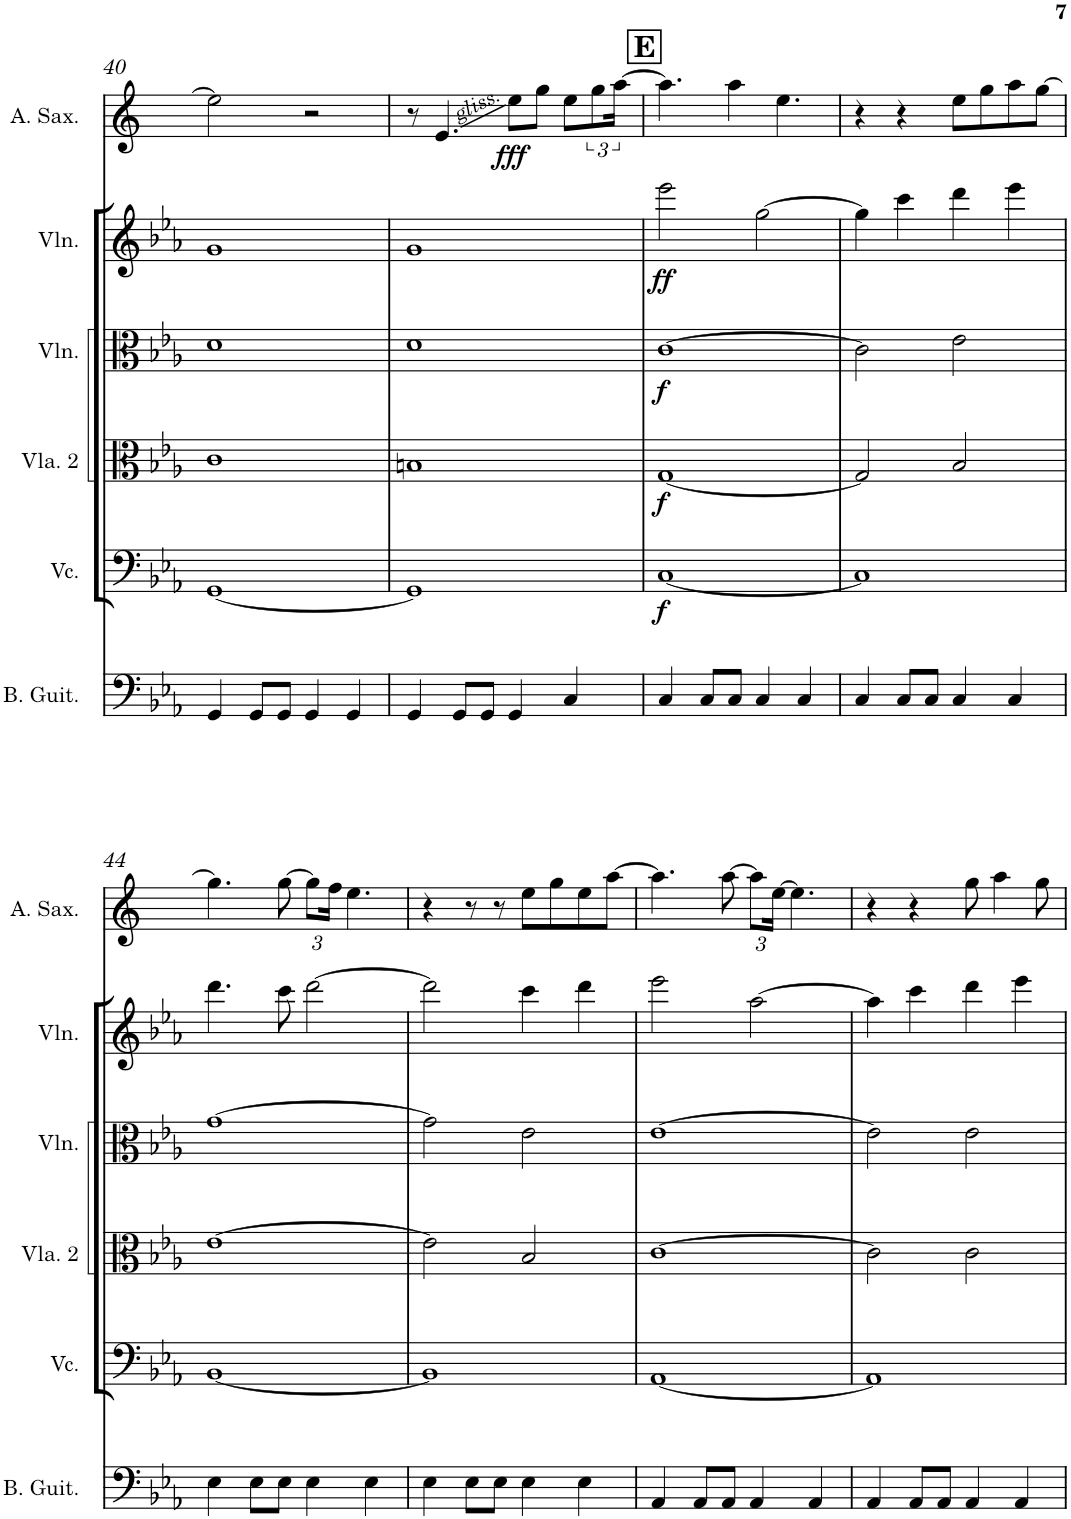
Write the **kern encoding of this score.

**kern	**kern	**dynam	**kern	**dynam	**kern	**dynam	**kern	**dynam	**kern	**dynam
*part6	*part5	*part5	*part4	*part4	*part3	*part3	*part2	*part2	*part1	*part1
*staff6	*staff5	*staff5	*staff4	*staff4	*staff3	*staff3	*staff2	*staff2	*staff1	*staff1
*I"Bass Guitar	*I"Violoncello	*	*I"Viola 2	*	*I"Violin	*	*I"Violin	*	*I"Alto Saxophone	*
*I'B. Guit.	*I'Vc.	*	*I'Vla. 2	*	*I'Vln.	*	*I'Vln.	*	*I'A. Sax.	*
!!LO:PB:g=z
*clefF4	*clefF4	*	*clefC3	*	*clefC3	*	*clefG2	*	*clefG2	*
*Trd7c12	*	*	*	*	*	*	*	*	*Trd5c9	*
*k[b-e-a-]	*k[b-e-a-]	*	*k[b-e-a-]	*	*k[b-e-a-]	*	*k[b-e-a-]	*	*k[]	*
*M4/4	*M4/4	*	*M4/4	*	*M4/4	*	*M4/4	*	*M4/4	*
=40	=40	=40	=40	=40	=40	=40	=40	=40	=40	=40
4GG/	[1GG	.	1c	.	1d	.	1g	.	2ee\]	.
8GG/L	.	.	.	.	.	.	.	.	.	.
8GG/J	.	.	.	.	.	.	.	.	.	.
4GG/	.	.	.	.	.	.	.	.	2r	.
4GG/	.	.	.	.	.	.	.	.	.	.
=41	=41	=41	=41	=41	=41	=41	=41	=41	=41	=41
4GG/	1GG]	.	1Bn	.	1d	.	1g	.	8r	.
.	.	.	.	.	.	.	.	.	4.e/	.
8GG/L	.	.	.	.	.	.	.	.	.	.
8GG/J	.	.	.	.	.	.	.	.	.	.
!	!	!	!	!	!	!	!	!	!	!LO:DY:b
4GG/	.	.	.	.	.	.	.	.	8ee\L	fff
.	.	.	.	.	.	.	.	.	8gg\J	.
4C/	.	.	.	.	.	.	.	.	8ee\L	.
.	.	.	.	.	.	.	.	.	12gg\	.
.	.	.	.	.	.	.	.	.	[24aa\Jk	.
!!LO:REH:place=s1:a:B:cj:fs=14:t=E
=42	=42	=42	=42	=42	=42	=42	=42	=42	=42	=42
!	!	!LO:DY:b	!	!LO:DY:b	!	!LO:DY:b	!	!LO:DY:b	!	!
4C/	[1C	f	[1G	f	[1c	f	2eee-\	ff	4.aa\]	.
8C/L	.	.	.	.	.	.	.	.	.	.
8C/J	.	.	.	.	.	.	.	.	4aa\	.
4C/	.	.	.	.	.	.	[2gg\	.	.	.
.	.	.	.	.	.	.	.	.	4.ee\	.
4C/	.	.	.	.	.	.	.	.	.	.
=43	=43	=43	=43	=43	=43	=43	=43	=43	=43	=43
4C/	1C]	.	2G/]	.	2c\]	.	4gg\]	.	4r	.
8C/L	.	.	.	.	.	.	4ccc\	.	4r	.
8C/J	.	.	.	.	.	.	.	.	.	.
4C/	.	.	2B-/	.	2e-\	.	4ddd\	.	8ee\L	.
.	.	.	.	.	.	.	.	.	8gg\	.
4C/	.	.	.	.	.	.	4eee-\	.	8aa\	.
.	.	.	.	.	.	.	.	.	[8gg\J	.
!!LO:LB:g=z
=44	=44	=44	=44	=44	=44	=44	=44	=44	=44	=44
4E-\	[1BB-	.	[1e-	.	[1g	.	4.ddd\	.	4.gg\]	.
8E-\L	.	.	.	.	.	.	.	.	.	.
8E-\J	.	.	.	.	.	.	8ccc\	.	[8gg\	.
*	*	*	*	*	*	*	*	*	*Xbrackettup	*
4E-\	.	.	.	.	.	.	[2ddd\	.	12gg\L]	.
.	.	.	.	.	.	.	.	.	24ff\Jk	.
.	.	.	.	.	.	.	.	.	4.ee\	.
4E-\	.	.	.	.	.	.	.	.	.	.
=45	=45	=45	=45	=45	=45	=45	=45	=45	=45	=45
4E-\	1BB-]	.	2e-\]	.	2g\]	.	2ddd\]	.	4r	.
8E-\L	.	.	.	.	.	.	.	.	8r	.
8E-\J	.	.	.	.	.	.	.	.	8r	.
4E-\	.	.	2B-/	.	2e-\	.	4ccc\	.	8ee\L	.
.	.	.	.	.	.	.	.	.	8gg\	.
4E-\	.	.	.	.	.	.	4ddd\	.	8ee\	.
.	.	.	.	.	.	.	.	.	[8aa\J	.
=46	=46	=46	=46	=46	=46	=46	=46	=46	=46	=46
4AA-/	[1AA-	.	[1c	.	[1e-	.	2eee-\	.	4.aa\]	.
8AA-/L	.	.	.	.	.	.	.	.	.	.
8AA-/J	.	.	.	.	.	.	.	.	[8aa\	.
4AA-/	.	.	.	.	.	.	[2aa-\	.	12aa\L]	.
.	.	.	.	.	.	.	.	.	[24ee\Jk	.
.	.	.	.	.	.	.	.	.	4.ee\]	.
4AA-/	.	.	.	.	.	.	.	.	.	.
=47	=47	=47	=47	=47	=47	=47	=47	=47	=47	=47
4AA-/	1AA-]	.	2c\]	.	2e-\]	.	4aa-\]	.	4r	.
8AA-/L	.	.	.	.	.	.	4ccc\	.	4r	.
8AA-/J	.	.	.	.	.	.	.	.	.	.
4AA-/	.	.	2c\	.	2e-\	.	4ddd\	.	8gg\	.
.	.	.	.	.	.	.	.	.	4aa\	.
4AA-/	.	.	.	.	.	.	4eee-\	.	.	.
.	.	.	.	.	.	.	.	.	8gg\	.
=	=	=	=	=	=	=	=	=	=	=
*-	*-	*-	*-	*-	*-	*-	*-	*-	*-	*-
